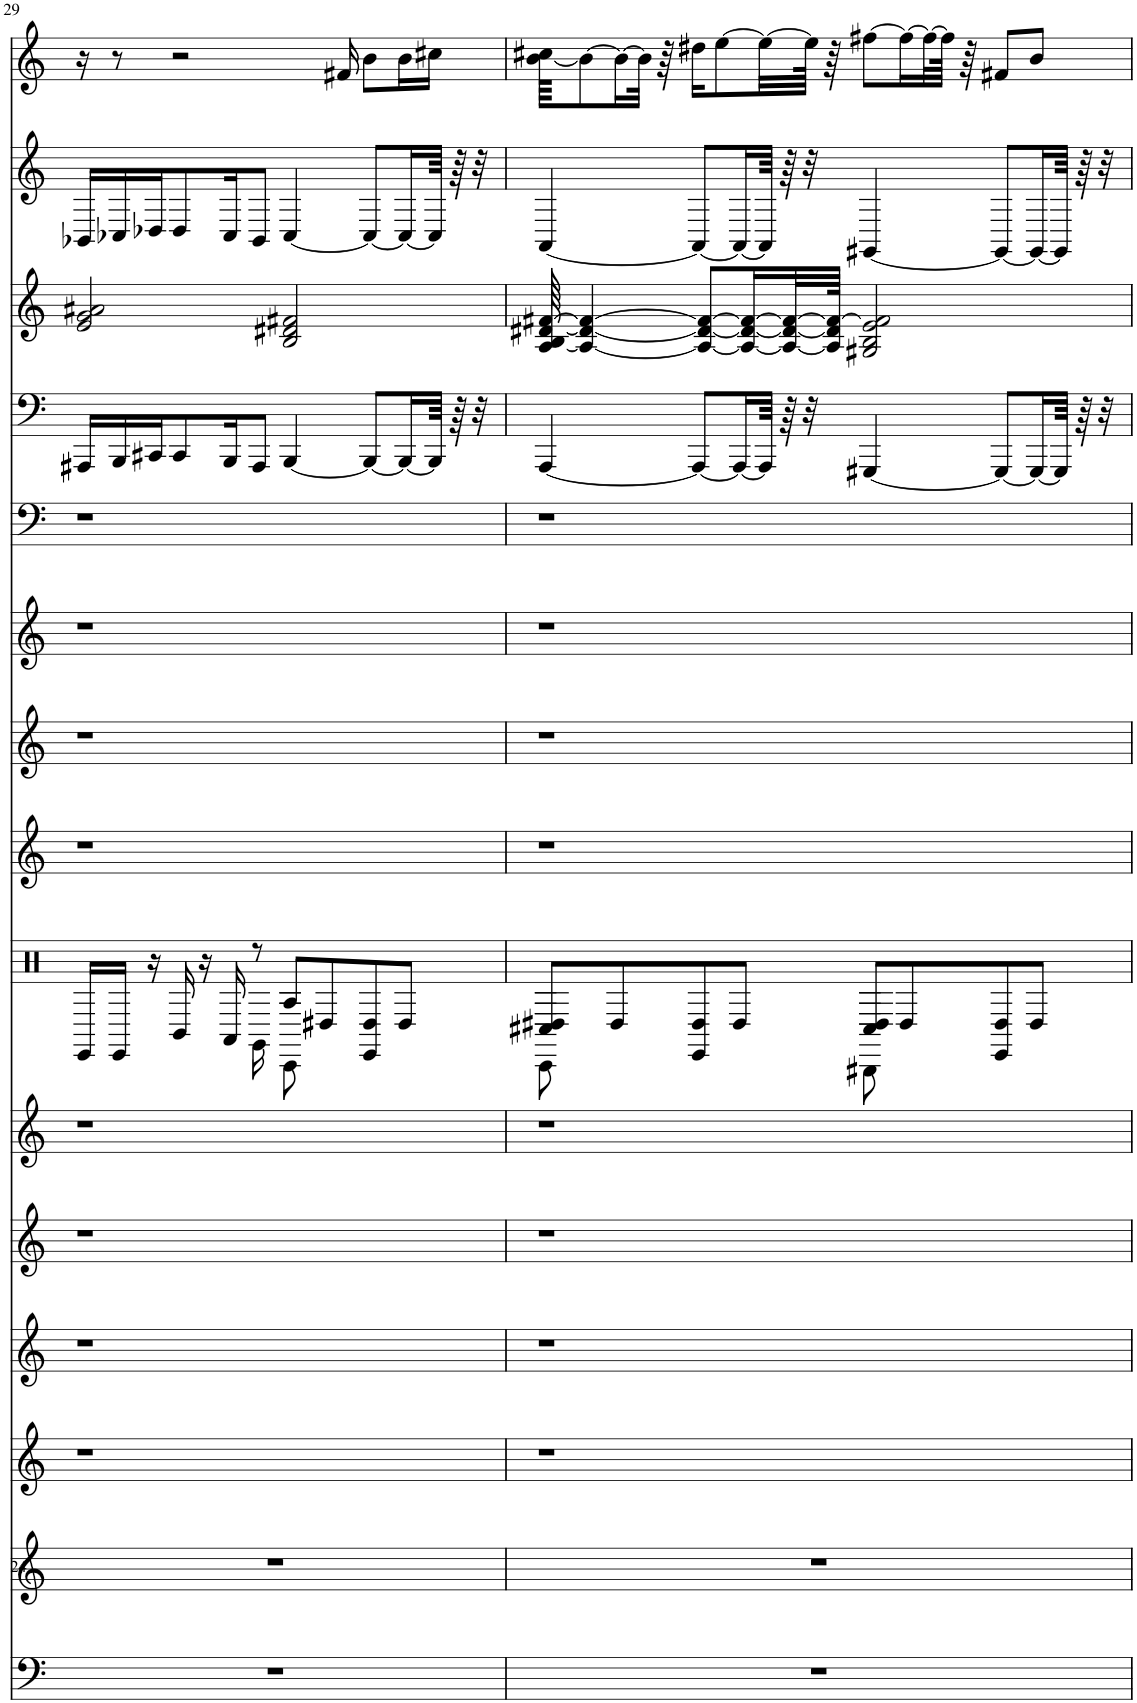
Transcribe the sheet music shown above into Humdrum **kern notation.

**kern	**kern	**kern	**kern	**kern	**kern	**kern	**kern	**kern	**kern	**kern	**kern	**kern	**kern	**kern
*part15	*part14	*part13	*part12	*part11	*part10	*part9	*part8	*part7	*part6	*part5	*part4	*part3	*part2	*part1
*staff15	*staff14	*staff13	*staff12	*staff11	*staff10	*staff9	*staff8	*staff7	*staff6	*staff5	*staff4	*staff3	*staff2	*staff1
*I"Solo LH	*I"Solo RH	*I"Saw Wave	*I"Solo Vox	*I"Piano	*I"Piano	*I"Drums	*I"Saw Wave	*I"Flute	*I"Clean Guitar	*I"Piano	*I"Fretless Bass	*I"Organ 1	*I"Distortion Guit	*I"Vocal
*	*	*	*	*I'Pno	*I'Pno	*	*	*I'Fl	*	*I'Pno	*	*	*	*I'V
!!LO:PB:g=z
*clefF4	*clefG2	*clefG2	*clefG2	*clefG2	*clefG2	*clefX	*clefG2	*clefG2	*clefG2	*clefF4	*clefF4	*clefG2	*clefG2	*clefG2
*k[]	*k[]	*k[]	*k[]	*k[]	*k[]	*k[]	*k[]	*k[]	*k[]	*k[]	*k[]	*k[]	*k[]	*k[]
*M4/4	*M4/4	*M4/4	*M4/4	*M4/4	*M4/4	*M4/4	*M4/4	*M4/4	*M4/4	*M4/4	*M4/4	*M4/4	*M4/4	*M4/4
=29	=29	=29	=29	=29	=29	=29	=29	=29	=29	=29	=29	=29	=29	=29
*	*	*	*	*	*	*^	*	*	*	*	*	*	*	*
1r	1r	1r	1r	1r	1r	16EE/LL	4.ryy	1r	1r	1r	1r	16AAA#X/LL	2e/ 2g/ 2a#X/	16BB-X/LL	16r
.	.	.	.	.	.	16EE/JJ	.	.	.	.	.	16BBB/	.	16C-X/	8r
.	.	.	.	.	.	16r	.	.	.	.	.	16CC#X/J	.	16D-X/J	.
.	.	.	.	.	.	16BB/	.	.	.	.	.	8CC#/	.	8D-/	2r
.	.	.	.	.	.	16r	.	.	.	.	.	.	.	.	.
.	.	.	.	.	.	16AA/	.	.	.	.	.	16BBB/K	.	16C-/K	.
.	.	.	.	.	.	8r	16GG\	.	.	.	.	8AAA#/J	.	8BB-/J	.
.	.	.	.	.	.	.	16ryy	.	.	.	.	.	.	.	.
.	.	.	.	.	.	8A/L	8CC\	.	.	.	.	[4BBB/	2B/ 2d#X/ 2f#X/	[4C-/	.
.	.	.	.	.	.	8D#X/	4.ryy	.	.	.	.	.	.	.	.
.	.	.	.	.	.	.	.	.	.	.	.	.	.	.	16f#X/
.	.	.	.	.	.	8EE/ 8D/	.	.	.	.	.	8BBB/L_	.	8C-/L_	8b\L
.	.	.	.	.	.	8D/J	.	.	.	.	.	16BBB/L_	.	16C-/L_	16b\L
.	.	.	.	.	.	.	.	.	.	.	.	64BBB/JJkk]	.	64C-/JJkk]	16cc#X\JJ
.	.	.	.	.	.	.	.	.	.	.	.	64r	.	64r	.
.	.	.	.	.	.	.	.	.	.	.	.	32r	.	32r	.
=30	=30	=30	=30	=30	=30	=30	=30	=30	=30	=30	=30	=30	=30	=30	=30
1r	1r	1r	1r	1r	1r	8C#X/ 8D#X/L	8CC\	1r	1r	1r	1r	[4AAA/	[64A/ 64B/ [64d#X/ [64f#X/	[4AA/	[64b\ 64cc#X\KKKL
.	.	.	.	.	.	.	.	.	.	.	.	.	4A/_ 4d#/_ 4f#/_	.	8b\_
.	.	.	.	.	.	8D/	4.ryy	.	.	.	.	.	.	.	.
.	.	.	.	.	.	.	.	.	.	.	.	.	.	.	16b\L_
.	.	.	.	.	.	.	.	.	.	.	.	.	.	.	32b\JJk]
.	.	.	.	.	.	.	.	.	.	.	.	.	.	.	64r
.	.	.	.	.	.	8EE/ 8D/	.	.	.	.	.	8AAA/L_	.	8AA/L_	16dd#X\KL
.	.	.	.	.	.	.	.	.	.	.	.	.	8A/_ 8d#/_ 8f#/_L	.	.
.	.	.	.	.	.	.	.	.	.	.	.	.	.	.	[8ee\
.	.	.	.	.	.	8D/J	.	.	.	.	.	16AAA/L_	.	16AA/L_	.
.	.	.	.	.	.	.	.	.	.	.	.	.	16A/_ 16d#/_ 16f#/_L	.	.
.	.	.	.	.	.	.	.	.	.	.	.	64AAA/JJkk]	.	64AA/JJkk]	32ee\LL_
.	.	.	.	.	.	.	.	.	.	.	.	64r	32A/_ 32d#/_ 32f#/_L	64r	.
.	.	.	.	.	.	.	.	.	.	.	.	32r	.	32r	64ee\JJJk]
.	.	.	.	.	.	.	.	.	.	.	.	.	64A/] 64d#/] 64f#/_JJJk	.	64r
.	.	.	.	.	.	8C/ 8D/L	8BBB#X\	.	.	.	.	[4GGG#X/	2G#X/ 2B/ 2e/ 2f#/]	[4GG#X/	[8ff#X\L
.	.	.	.	.	.	8D/	4.ryy	.	.	.	.	.	.	.	16ff#\L_
.	.	.	.	.	.	.	.	.	.	.	.	.	.	.	32ff#\L_
.	.	.	.	.	.	.	.	.	.	.	.	.	.	.	64ff#\JJJk]
.	.	.	.	.	.	.	.	.	.	.	.	.	.	.	64r
.	.	.	.	.	.	8EE/ 8D/	.	.	.	.	.	8GGG#/L_	.	8GG#/L_	8f#X/L
.	.	.	.	.	.	8D/J	.	.	.	.	.	16GGG#/L_	.	16GG#/L_	8b/J
.	.	.	.	.	.	.	.	.	.	.	.	64GGG#/JJkk]	.	64GG#/JJkk]	.
.	.	.	.	.	.	.	.	.	.	.	.	64r	.	64r	.
.	.	.	.	.	.	.	.	.	.	.	.	32r	.	32r	.
*	*	*	*	*	*	*v	*v	*	*	*	*	*	*	*	*
=	=	=	=	=	=	=	=	=	=	=	=	=	=	=
*-	*-	*-	*-	*-	*-	*-	*-	*-	*-	*-	*-	*-	*-	*-
